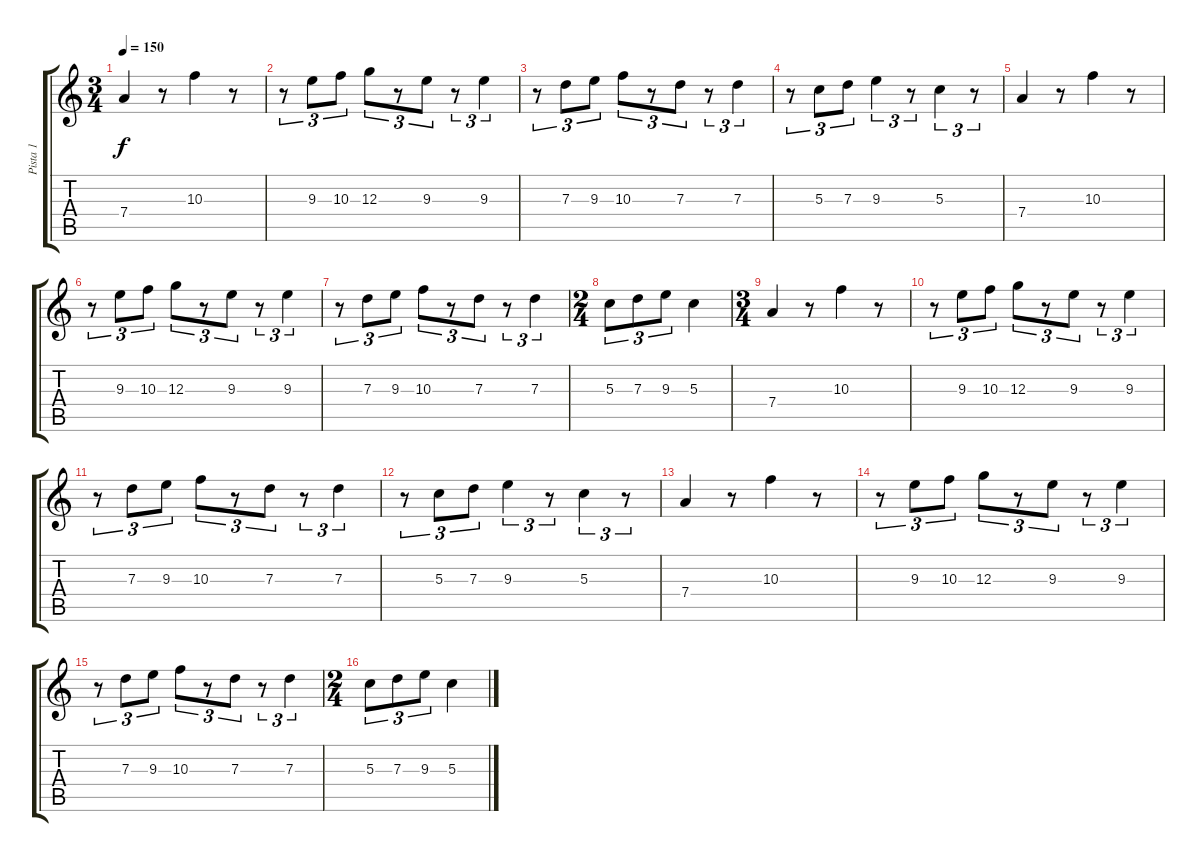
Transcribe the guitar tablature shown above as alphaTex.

\track ("Pista 1" "Pista 1") {instrument acousticguitarsteel}
\staff {score tabs}
\tuning (E4 B3 G3 D3 A2 E2) {hide}
\ts (3 4)
\tempo 150
\clef g2
\ks c
7.4.4{dy f} r.8 10.3.4 r.8 |
r.8{tu (3 2)} 9.3.8{tu (3 2)} 10.3.8{tu (3 2)} 12.3.8{tu (3 2)} r.8{tu (3 2)} 9.3.8{tu (3 2)} r.8{tu (3 2)} 9.3.4{tu (3 2)} |
r.8{tu (3 2)} 7.3.8{tu (3 2)} 9.3.8{tu (3 2)} 10.3.8{tu (3 2)} r.8{tu (3 2)} 7.3.8{tu (3 2)} r.8{tu (3 2)} 7.3.4{tu (3 2)} |
r.8{tu (3 2)} 5.3.8{tu (3 2)} 7.3.8{tu (3 2)} 9.3.4{tu (3 2)} r.8{tu (3 2)} 5.3.4{tu (3 2)} r.8{tu (3 2)} |
7.4.4 r.8 10.3.4 r.8 |
r.8{tu (3 2)} 9.3.8{tu (3 2)} 10.3.8{tu (3 2)} 12.3.8{tu (3 2)} r.8{tu (3 2)} 9.3.8{tu (3 2)} r.8{tu (3 2)} 9.3.4{tu (3 2)} |
r.8{tu (3 2)} 7.3.8{tu (3 2)} 9.3.8{tu (3 2)} 10.3.8{tu (3 2)} r.8{tu (3 2)} 7.3.8{tu (3 2)} r.8{tu (3 2)} 7.3.4{tu (3 2)} |
\ts (2 4)
5.3.8{tu (3 2)} 7.3.8{tu (3 2)} 9.3.8{tu (3 2)} 5.3.4 |
\ts (3 4)
7.4.4 r.8 10.3.4 r.8 |
r.8{tu (3 2)} 9.3.8{tu (3 2)} 10.3.8{tu (3 2)} 12.3.8{tu (3 2)} r.8{tu (3 2)} 9.3.8{tu (3 2)} r.8{tu (3 2)} 9.3.4{tu (3 2)} |
r.8{tu (3 2)} 7.3.8{tu (3 2)} 9.3.8{tu (3 2)} 10.3.8{tu (3 2)} r.8{tu (3 2)} 7.3.8{tu (3 2)} r.8{tu (3 2)} 7.3.4{tu (3 2)} |
r.8{tu (3 2)} 5.3.8{tu (3 2)} 7.3.8{tu (3 2)} 9.3.4{tu (3 2)} r.8{tu (3 2)} 5.3.4{tu (3 2)} r.8{tu (3 2)} |
7.4.4 r.8 10.3.4 r.8 |
r.8{tu (3 2)} 9.3.8{tu (3 2)} 10.3.8{tu (3 2)} 12.3.8{tu (3 2)} r.8{tu (3 2)} 9.3.8{tu (3 2)} r.8{tu (3 2)} 9.3.4{tu (3 2)} |
r.8{tu (3 2)} 7.3.8{tu (3 2)} 9.3.8{tu (3 2)} 10.3.8{tu (3 2)} r.8{tu (3 2)} 7.3.8{tu (3 2)} r.8{tu (3 2)} 7.3.4{tu (3 2)} |
\ts (2 4)
5.3.8{tu (3 2)} 7.3.8{tu (3 2)} 9.3.8{tu (3 2)} 5.3.4
